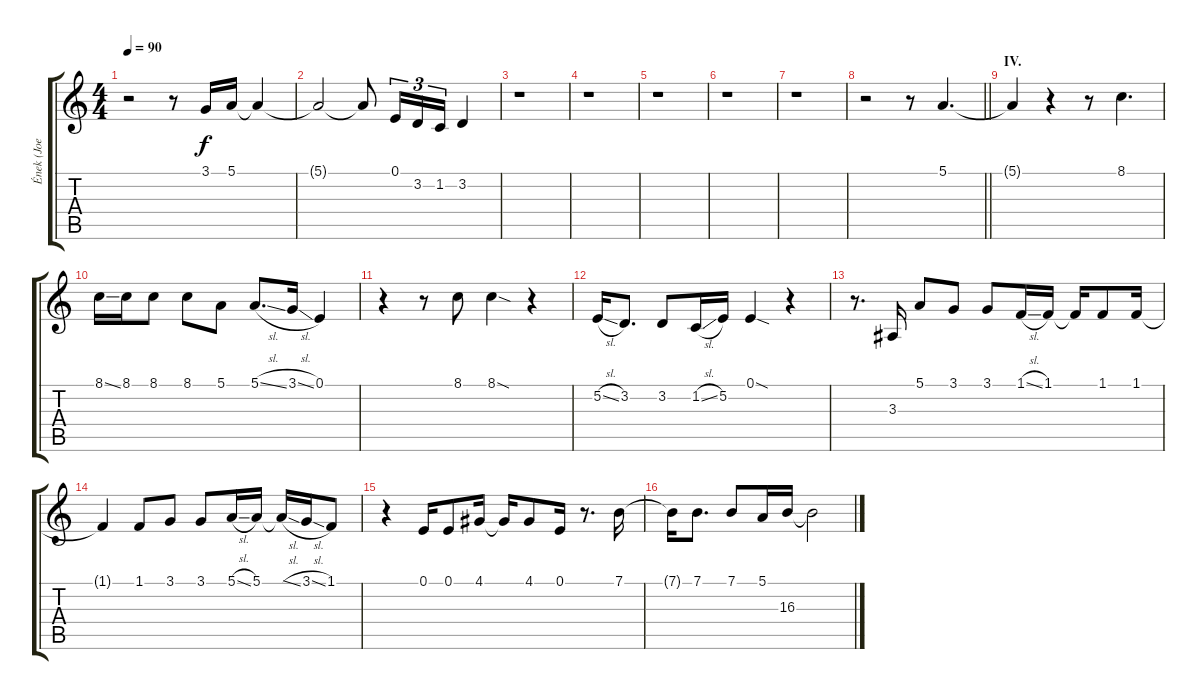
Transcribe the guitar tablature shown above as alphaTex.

\track ("Ének (Joe Lynn Turner)" "Ének (Joe ") {instrument lead2sawtooth}
\staff {score tabs}
\tuning (E4 B3 G3 D3 A2 E2) {hide}
\ts (4 4)
\tempo 90
\clef g2
\ks c
r.2{dy f} r.8 3.1.16 5.1.16 5.1{t}.4 |
5.1{t}.2 5.1{t}.8 0.1.16{tu (3 2)} 3.2.16{tu (3 2)} 1.2.16{tu (3 2)} 3.2.4 |
r.1 |
r.1 |
r.1 |
r.1 |
r.1 |
\barLineRight lightlight
r.2 r.8 5.1.4{d} |
\section ("" "IV.")
5.1{t}.4 r.4 r.8 8.1.4{d} |
8.1{ss}.16 8.1.16 8.1.8 8.1.8 5.1.8 5.1{sl}.8{d} 3.1{sl}.16 0.1.4 |
r.4 r.8 8.1.8 8.1{sod}.4 r.4 |
5.2{sl}.16 3.2.8{d} 3.2.8 1.2{sl}.16 5.2.16 0.1{sod}.4 r.4 |
r.8{d} 3.3.16 5.1.8 3.1.8 3.1.8 1.1{sl}.16 1.1.16 1.1{t}.16 1.1.8 1.1.16 |
1.1{t}.4 1.1.8 3.1.8 3.1.8 5.1{sl}.16 5.1.16 5.1{sl t}.16 3.1{sl}.16 1.1.8 |
r.4 0.1.16 0.1.8 4.1.16 4.1{t}.16 4.1.8 0.1.16 r.8{d} 7.1.16 |
7.1{t}.16 7.1.8{d} 7.1.8 5.1.16 16.3.16 16.3{t}.2
